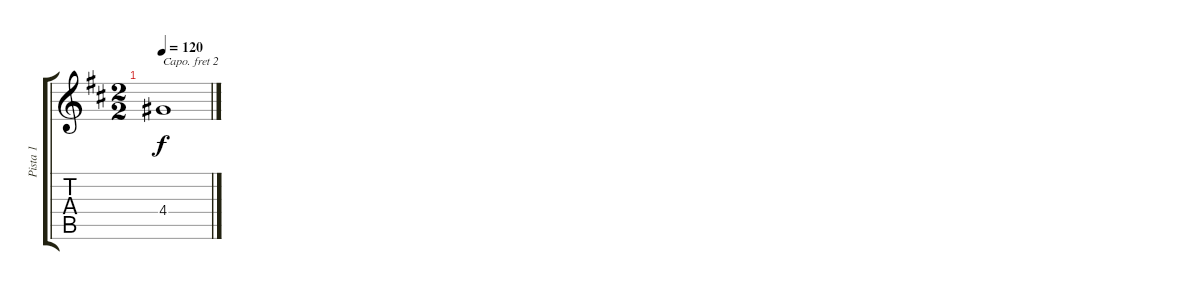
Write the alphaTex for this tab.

\track ("Pista 1" "Pista 1") {instrument acousticguitarsteel}
\staff {score tabs}
\capo 2
\tuning (E4 B3 G3 D3 A2 D2) {hide}
\ts (2 2)
\tempo 120
\clef g2
\ks d
4.4{t}.1{dy f}
